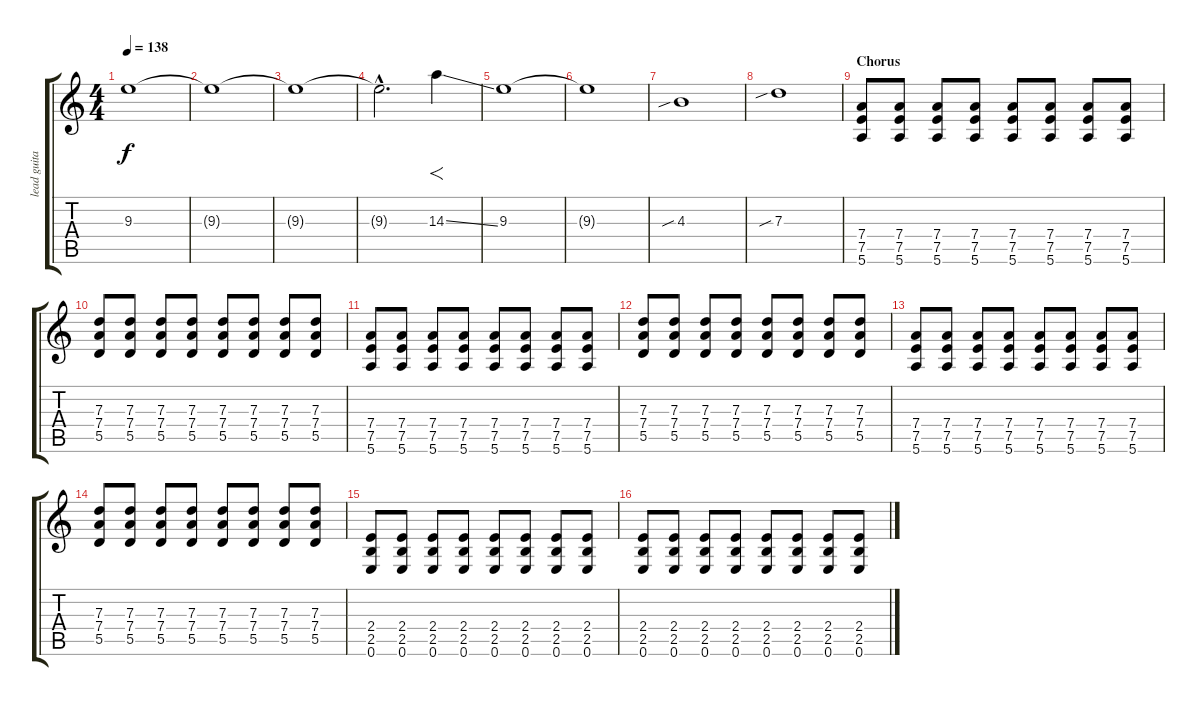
\track ("lead guitar - breiti" "lead guita") {instrument distortionguitar}
\staff {score tabs}
\tuning (E4 B3 G3 D3 A2 E2) {hide}
\ts (4 4)
\tempo 138
\clef g2
\ks c
9.3.1{dy f} |
9.3{t}.1 |
9.3{t}.1 |
9.3{hac t}.2{d} 14.3{ss}.4{f} |
9.3.1 |
9.3{t}.1 |
4.3{sib}.1 |
7.3{sib}.1 |
\section ("" "Chorus")
(7.4 7.5 5.6).8 (7.4 7.5 5.6).8 (7.4 7.5 5.6).8 (7.4 7.5 5.6).8 (7.4 7.5 5.6).8 (7.4 7.5 5.6).8 (7.4 7.5 5.6).8 (7.4 7.5 5.6).8 |
(7.3 7.4 5.5).8 (7.3 7.4 5.5).8 (7.3 7.4 5.5).8 (7.3 7.4 5.5).8 (7.3 7.4 5.5).8 (7.3 7.4 5.5).8 (7.3 7.4 5.5).8 (7.3 7.4 5.5).8 |
(7.4 7.5 5.6).8 (7.4 7.5 5.6).8 (7.4 7.5 5.6).8 (7.4 7.5 5.6).8 (7.4 7.5 5.6).8 (7.4 7.5 5.6).8 (7.4 7.5 5.6).8 (7.4 7.5 5.6).8 |
(7.3 7.4 5.5).8 (7.3 7.4 5.5).8 (7.3 7.4 5.5).8 (7.3 7.4 5.5).8 (7.3 7.4 5.5).8 (7.3 7.4 5.5).8 (7.3 7.4 5.5).8 (7.3 7.4 5.5).8 |
(7.4 7.5 5.6).8 (7.4 7.5 5.6).8 (7.4 7.5 5.6).8 (7.4 7.5 5.6).8 (7.4 7.5 5.6).8 (7.4 7.5 5.6).8 (7.4 7.5 5.6).8 (7.4 7.5 5.6).8 |
(7.3 7.4 5.5).8 (7.3 7.4 5.5).8 (7.3 7.4 5.5).8 (7.3 7.4 5.5).8 (7.3 7.4 5.5).8 (7.3 7.4 5.5).8 (7.3 7.4 5.5).8 (7.3 7.4 5.5).8 |
(2.4 2.5 0.6).8 (2.4 2.5 0.6).8 (2.4 2.5 0.6).8 (2.4 2.5 0.6).8 (2.4 2.5 0.6).8 (2.4 2.5 0.6).8 (2.4 2.5 0.6).8 (2.4 2.5 0.6).8 |
(2.4 2.5 0.6).8 (2.4 2.5 0.6).8 (2.4 2.5 0.6).8 (2.4 2.5 0.6).8 (2.4 2.5 0.6).8 (2.4 2.5 0.6).8 (2.4 2.5 0.6).8 (2.4 2.5 0.6).8
